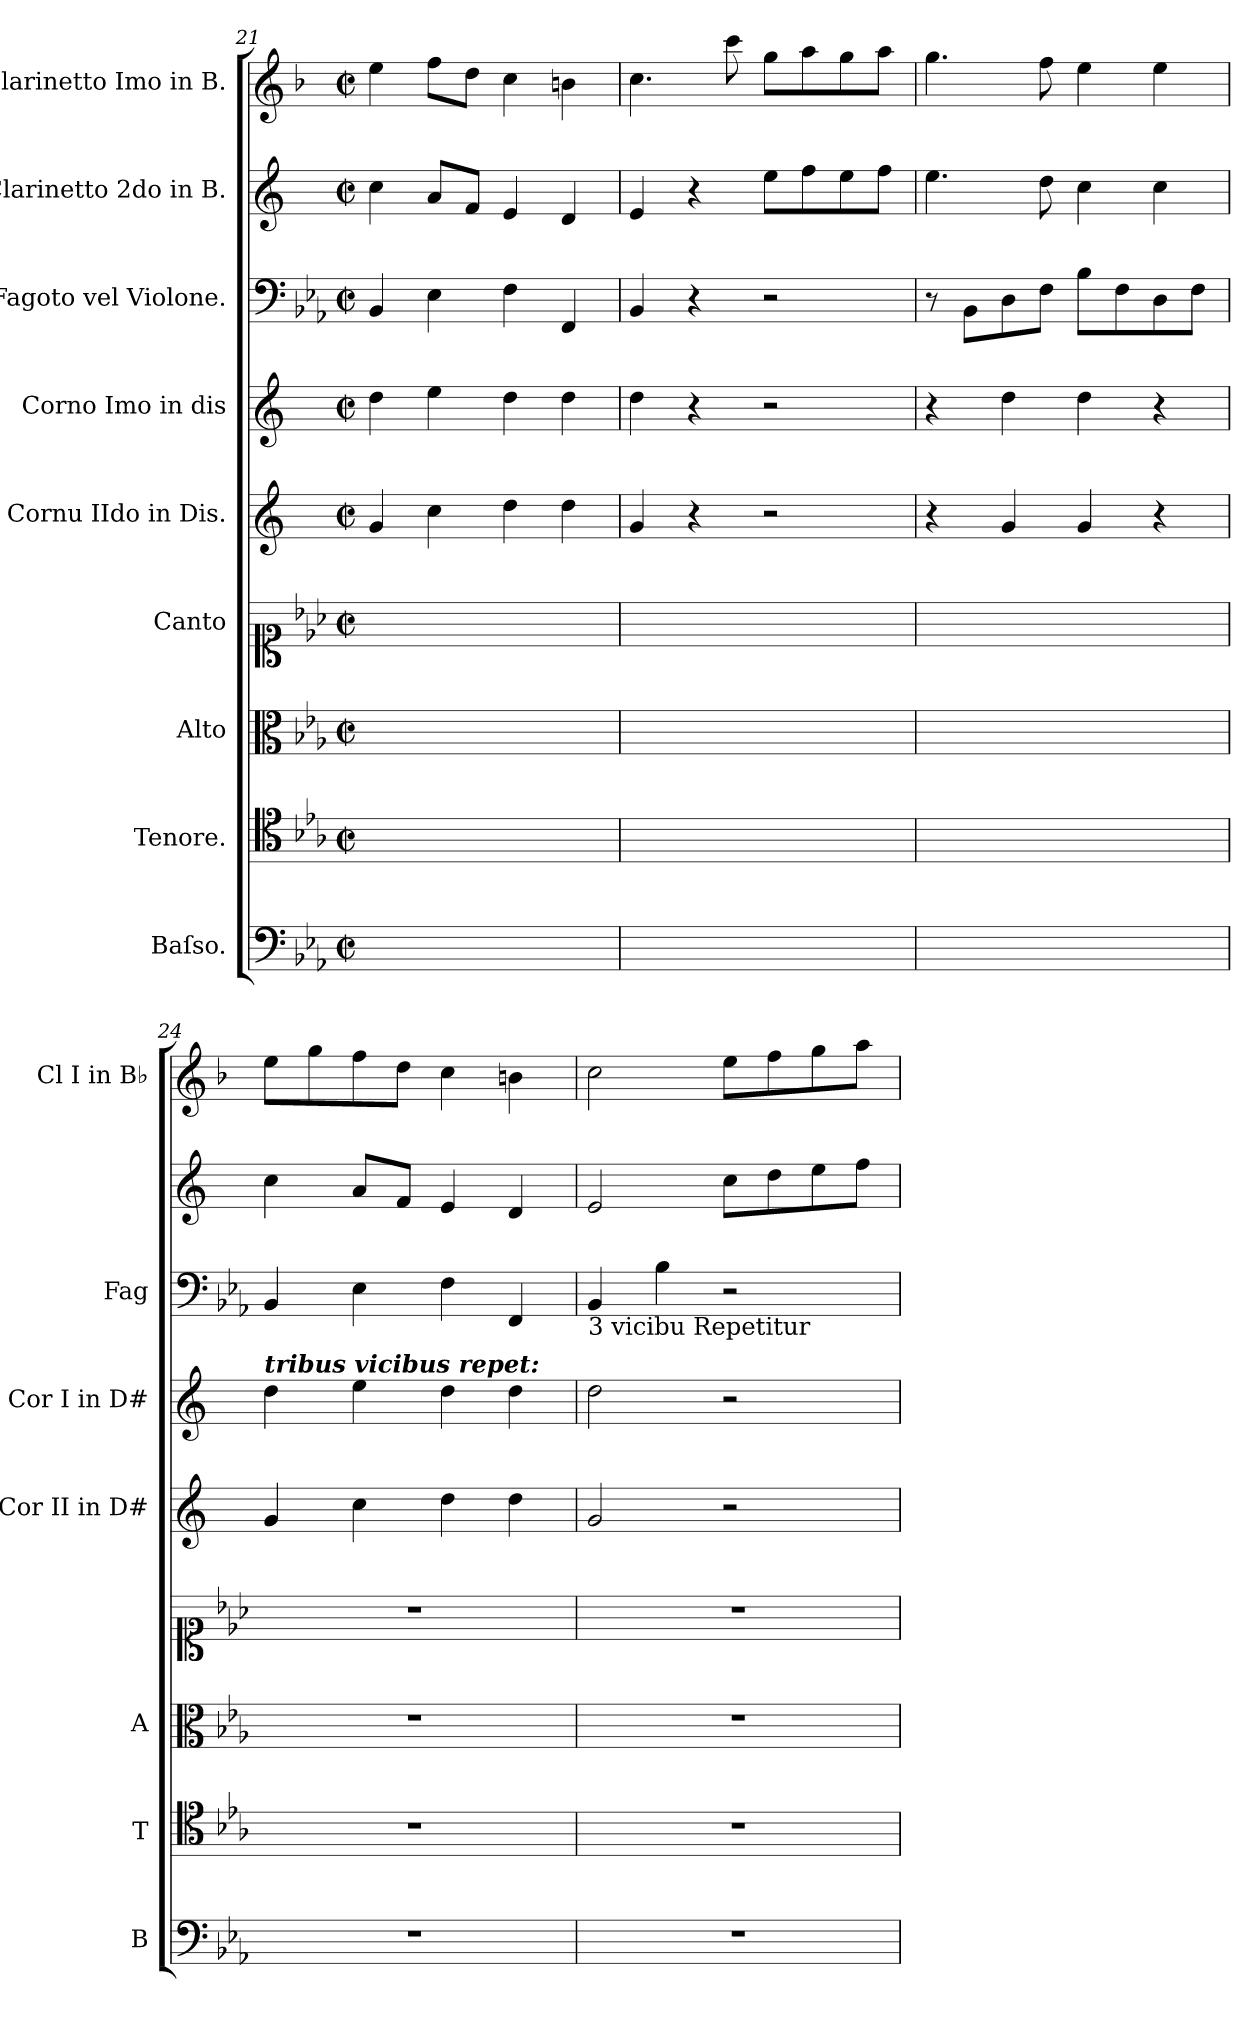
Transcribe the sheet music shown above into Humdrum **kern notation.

**kern	**kern	**kern	**kern	**kern	**kern	**kern	**kern	**kern
*part9	*part8	*part7	*part6	*part5	*part4	*part3	*part2	*part1
*staff9	*staff8	*staff7	*staff6	*staff5	*staff4	*staff3	*staff2	*staff1
*I"Baſso.	*I"Tenore.	*I"Alto	*I"Canto	*I"Cornu IIdo in Dis.	*I"Corno Imo in dis	*I"Fagoto vel Violone.	*I"Clarinetto 2do in B.	*I"Clarinetto Imo in B.
*I'B	*I'T	*I'A	*	*I'Cor II in D#	*I'Cor I in D#	*I'Fag	*	*I'Cl I in B♭
*clefF4	*clefC4	*clefC3	*clefC1	*clefG2	*clefG2	*clefF4	*clefG2	*clefG2
*	*	*	*	*ITrd5c9	*ITrd5c9	*	*ITrd1c2	*ITrd1c2
*k[b-e-a-]	*k[b-e-a-]	*k[b-e-a-]	*k[b-e-a-]	*k[b-e-a-]	*k[b-e-a-]	*k[b-e-a-]	*k[b-e-]	*k[b-e-a-]
*M2/2	*M2/2	*M2/2	*M2/2	*M2/2	*M2/2	*M2/2	*M2/2	*M2/2
*met(c|)	*met(c|)	*met(c|)	*met(c|)	*met(c|)	*met(c|)	*met(c|)	*met(c|)	*met(c|)
=21	=21	=21	=21	=21	=21	=21	=21	=21
1ryy	1ryy	1ryy	1ryy	4B-/	4f\	4BB-/	4b-\	4dd\
.	.	.	.	4e-\	4g\	4E-\	8g/L	8ee-\L
.	.	.	.	.	.	.	8e-/J	8cc\J
.	.	.	.	4f\	4f\	4F\	4d/	4b-\
.	.	.	.	4f\	4f\	4FF/	4c/	4an\
=22	=22	=22	=22	=22	=22	=22	=22	=22
1ryy	1ryy	1ryy	1ryy	4B-/	4f\	4BB-/	4d/	4.b-\
.	.	.	.	4r	4r	4r	4r	.
.	.	.	.	.	.	.	.	8bb-\
.	.	.	.	2r	2r	2r	8dd\L	8ff\L
.	.	.	.	.	.	.	8ee-\	8gg\
.	.	.	.	.	.	.	8dd\	8ff\
.	.	.	.	.	.	.	8ee-\J	8gg\J
=23	=23	=23	=23	=23	=23	=23	=23	=23
1ryy	1ryy	1ryy	1ryy	4r	4r	8r	4.dd\	4.ff\
.	.	.	.	.	.	8BB-\L	.	.
.	.	.	.	4B-/	4f\	8D\	.	.
.	.	.	.	.	.	8F\J	8cc\	8ee-\
.	.	.	.	4B-/	4f\	8B-\L	4b-\	4dd\
.	.	.	.	.	.	8F\	.	.
.	.	.	.	4r	4r	8D\	4b-\	4dd\
.	.	.	.	.	.	8F\J	.	.
=24	=24	=24	=24	=24	=24	=24	=24	=24
!	!	!	!	!	!LO:TX:a:Bi:t=tribus vicibus repet&colon;	!	!	!
1r	1r	1r	1r	4B-/	4f\	4BB-/	4b-\	8dd\L
.	.	.	.	.	.	.	.	8ff\
.	.	.	.	4e-\	4g\	4E-\	8g/L	8ee-\
.	.	.	.	.	.	.	8e-/J	8cc\J
.	.	.	.	4f\	4f\	4F\	4d/	4b-\
.	.	.	.	4f\	4f\	4FF/	4c/	4an\
=25	=25	=25	=25	=25	=25	=25	=25	=25
!	!	!	!	!	!	!LO:TX:b:t=3 vicibu Repetitur	!	!
1r	1r	1r	1r	2B-/	2f\	4BB-/	2d/	2b-\
.	.	.	.	.	.	4B-\	.	.
.	.	.	.	2r	2r	2r	8b-\L	8dd\L
.	.	.	.	.	.	.	8cc\	8ee-\
.	.	.	.	.	.	.	8dd\	8ff\
.	.	.	.	.	.	.	8ee-\J	8gg\J
=	=	=	=	=	=	=	=	=
*-	*-	*-	*-	*-	*-	*-	*-	*-
